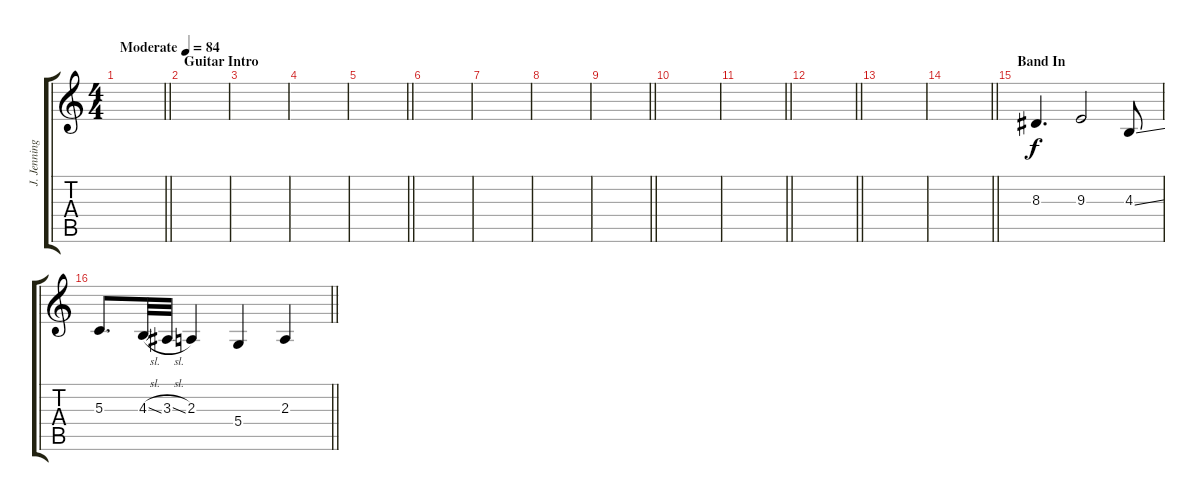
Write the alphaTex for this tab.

\track ("J. Jennings - Trumpet #2" "J. Jenning") {instrument trumpet}
\staff {score tabs}
\tuning (E4 B3 G3 D3 A2 E2) {hide}
\ts (4 4)
\tempo (84 "Moderate")
\clef g2
\barLineRight lightlight
\ks c
|
\section ("" "Guitar Intro")
|
|
|
\barLineRight lightlight
|
|
|
|
\barLineRight lightlight
|
|
\barLineRight lightlight
|
\barLineRight lightlight
|
|
\barLineRight lightlight
|
\section ("" "Band In")
8.3.4{d} 9.3.2 4.3{ss}.8 |
\barLineRight lightlight
5.3.8{d} 4.3{sl}.32 3.3{sl}.32 2.3.4 5.4.4 2.3.4
